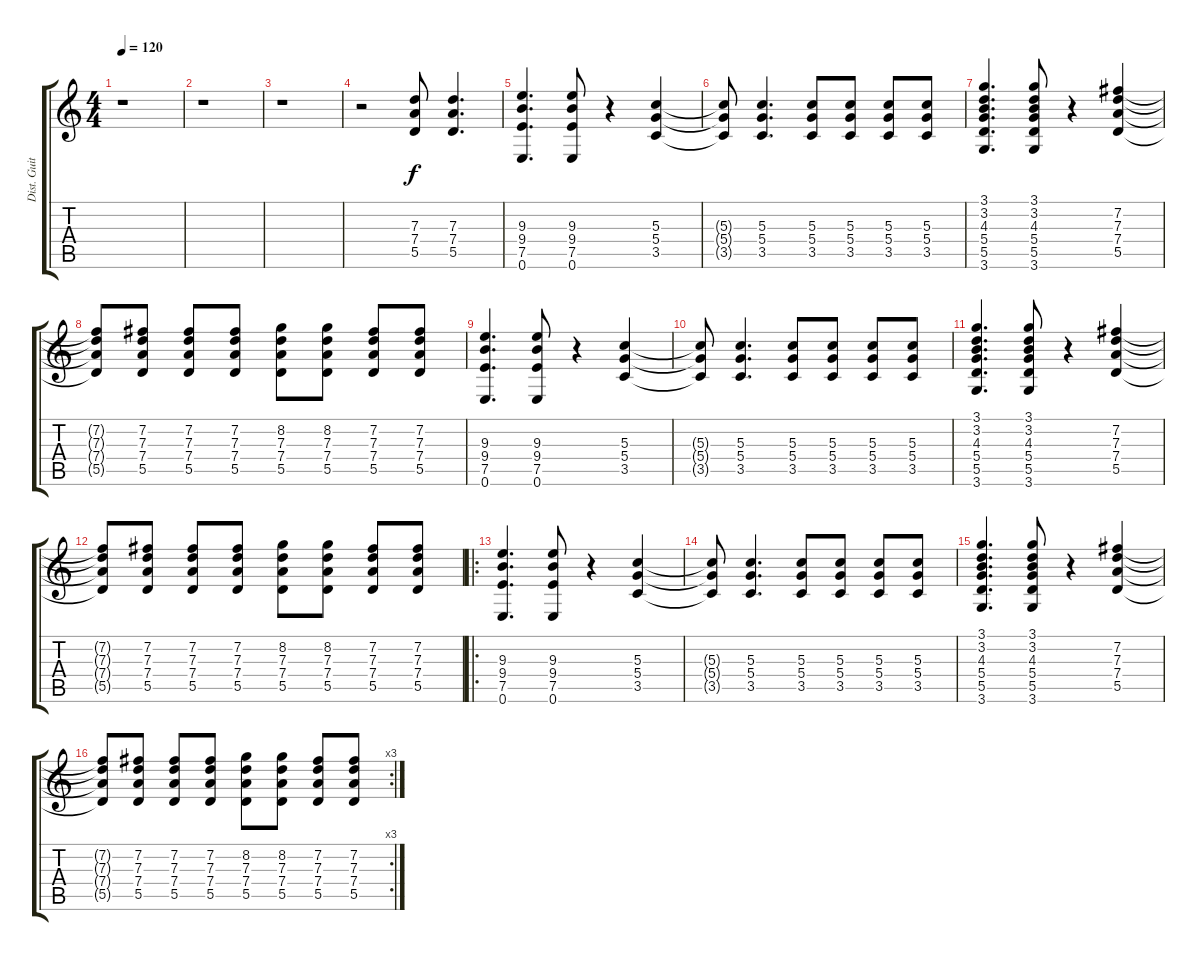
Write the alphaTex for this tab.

\track ("Dist. Guitar Rythm" "Dist. Guit") {instrument distortionguitar}
\staff {score tabs}
\tuning (E4 B3 G3 D3 A2 E2) {hide}
\ts (4 4)
\tempo 120
\clef g2
\ks c
r.1{dy f} |
r.1 |
r.1 |
r.2 (7.3 7.4 5.5).8 (7.3 7.4 5.5).4{d} |
(9.3 9.4 7.5 0.6).4{d} (9.3 9.4 7.5 0.6).8 r.4 (5.3 5.4 3.5).4 |
(5.3{t} 5.4{t} 3.5{t}).8 (5.3 5.4 3.5).4{d} (5.3 5.4 3.5).8 (5.3 5.4 3.5).8 (5.3 5.4 3.5).8 (5.3 5.4 3.5).8 |
(3.1 3.2 4.3 5.4 5.5 3.6).4{d} (3.1 3.2 4.3 5.4 5.5 3.6).8 r.4 (7.2 7.3 7.4 5.5).4 |
(7.2{t} 7.3{t} 7.4{t} 5.5{t}).8 (7.2 7.3 7.4 5.5).8 (7.2 7.3 7.4 5.5).8 (7.2 7.3 7.4 5.5).8 (8.2 7.3 7.4 5.5).8 (8.2 7.3 7.4 5.5).8 (7.2 7.3 7.4 5.5).8 (7.2 7.3 7.4 5.5).8 |
(9.3 9.4 7.5 0.6).4{d} (9.3 9.4 7.5 0.6).8 r.4 (5.3 5.4 3.5).4 |
(5.3{t} 5.4{t} 3.5{t}).8 (5.3 5.4 3.5).4{d} (5.3 5.4 3.5).8 (5.3 5.4 3.5).8 (5.3 5.4 3.5).8 (5.3 5.4 3.5).8 |
(3.1 3.2 4.3 5.4 5.5 3.6).4{d} (3.1 3.2 4.3 5.4 5.5 3.6).8 r.4 (7.2 7.3 7.4 5.5).4 |
(7.2{t} 7.3{t} 7.4{t} 5.5{t}).8 (7.2 7.3 7.4 5.5).8 (7.2 7.3 7.4 5.5).8 (7.2 7.3 7.4 5.5).8 (8.2 7.3 7.4 5.5).8 (8.2 7.3 7.4 5.5).8 (7.2 7.3 7.4 5.5).8 (7.2 7.3 7.4 5.5).8 |
\ro
(9.3 9.4 7.5 0.6).4{d} (9.3 9.4 7.5 0.6).8 r.4 (5.3 5.4 3.5).4 |
(5.3{t} 5.4{t} 3.5{t}).8 (5.3 5.4 3.5).4{d} (5.3 5.4 3.5).8 (5.3 5.4 3.5).8 (5.3 5.4 3.5).8 (5.3 5.4 3.5).8 |
(3.1 3.2 4.3 5.4 5.5 3.6).4{d} (3.1 3.2 4.3 5.4 5.5 3.6).8 r.4 (7.2 7.3 7.4 5.5).4 |
\rc 3
(7.2{t} 7.3{t} 7.4{t} 5.5{t}).8 (7.2 7.3 7.4 5.5).8 (7.2 7.3 7.4 5.5).8 (7.2 7.3 7.4 5.5).8 (8.2 7.3 7.4 5.5).8 (8.2 7.3 7.4 5.5).8 (7.2 7.3 7.4 5.5).8 (7.2 7.3 7.4 5.5).8
